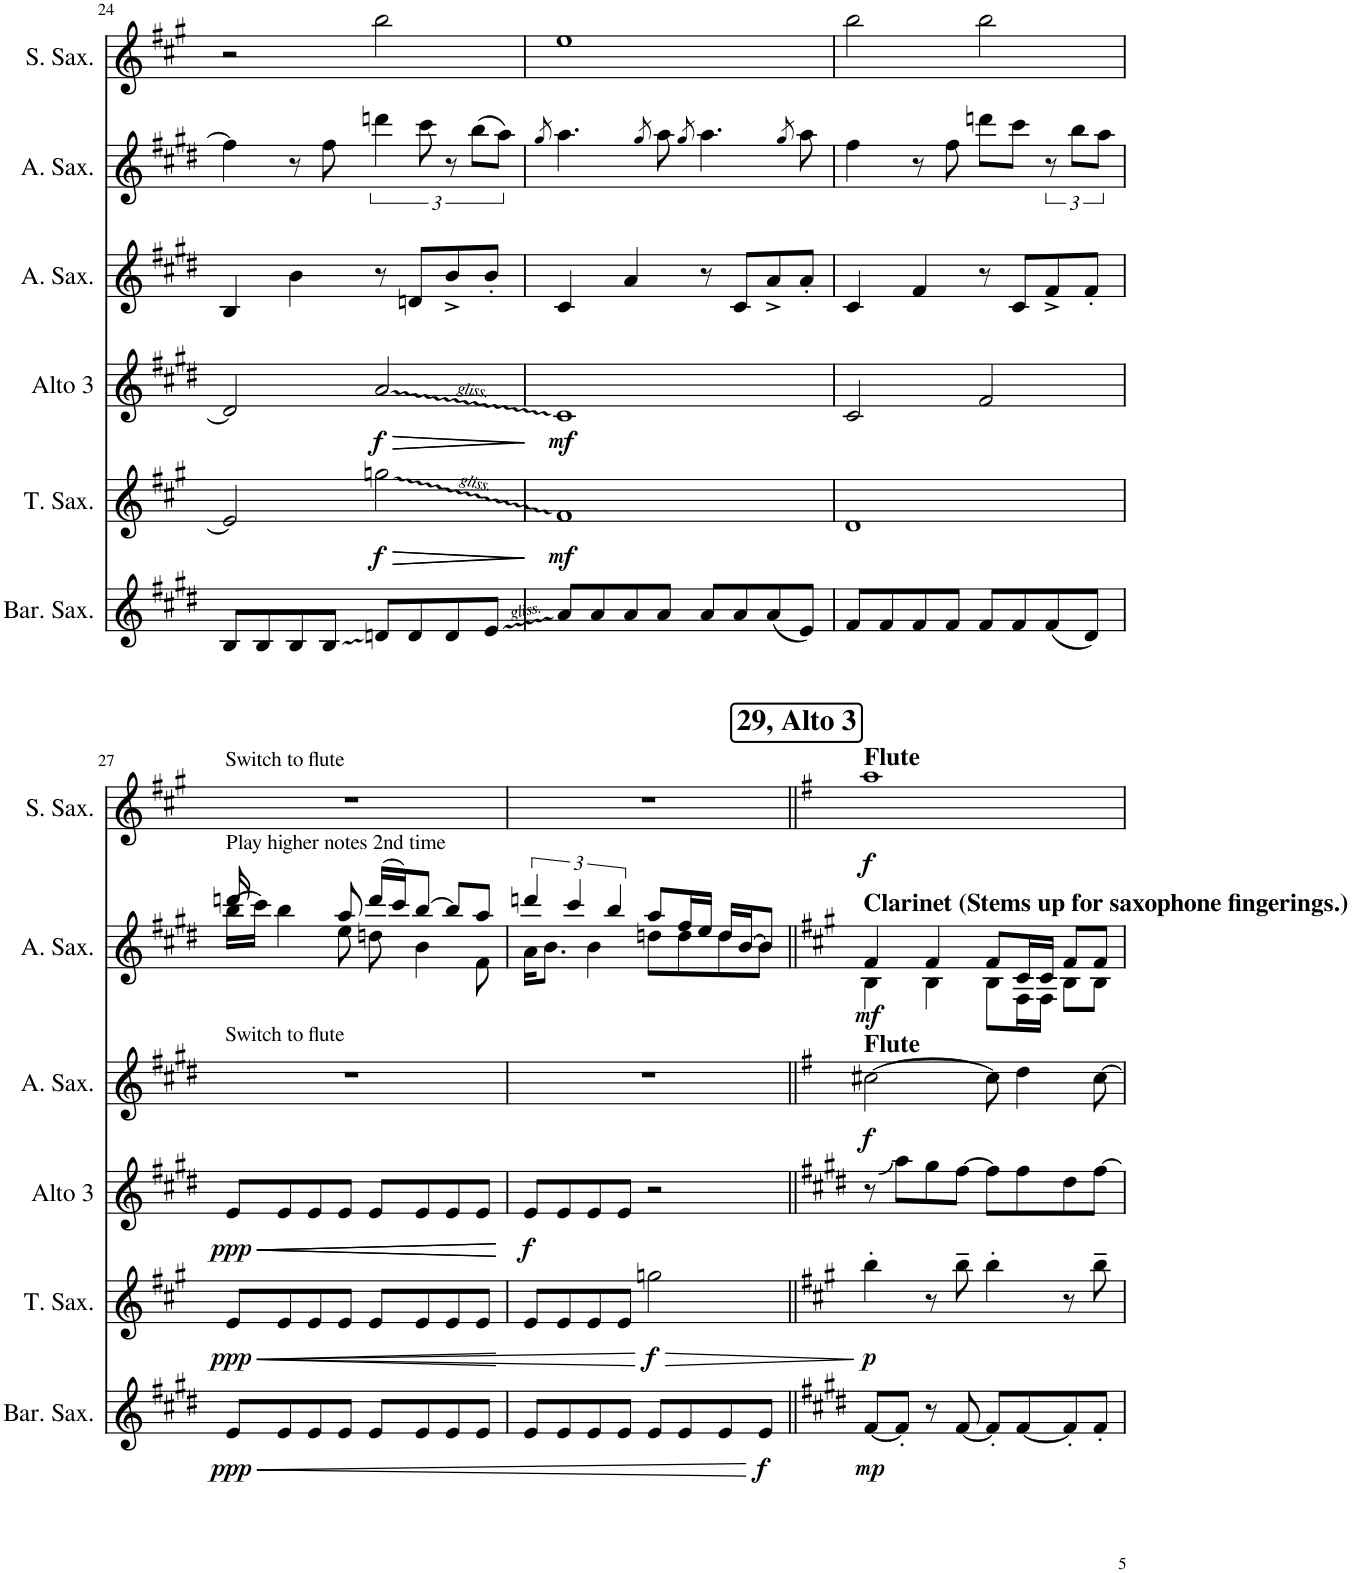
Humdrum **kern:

**kern	**dynam	**kern	**dynam	**kern	**dynam	**kern	**dynam	**kern	**dynam	**kern	**dynam
*part6	*part6	*part5	*part5	*part4	*part4	*part3	*part3	*part2	*part2	*part1	*part1
*staff6	*staff6	*staff5	*staff5	*staff4	*staff4	*staff3	*staff3	*staff2	*staff2	*staff1	*staff1
*I"Baritone Saxophone	*	*I"Tenor Saxophone	*	*I"Alto Sax 3	*	*I"Alto Sax 2	*	*I"Alto Saxophone	*	*I"Soprano Saxophone	*
*I'Bar. Sax.	*	*I'T. Sax.	*	*I'Alto 3	*	*I'Alto 2	*	*I'A. Sax.	*	*I'S. Sax.	*
!!LO:PB:g=z
*clefG2	*	*clefG2	*	*clefG2	*	*clefG2	*	*clefG2	*	*clefG2	*
*Trd12c21	*	*Trd8c14	*	*Trd5c9	*	*Trd5c9	*	*Trd5c9	*	*Trd1c2	*
*k[f#c#g#d#]	*	*k[f#c#g#]	*	*k[f#c#g#d#]	*	*k[f#c#g#d#]	*	*k[f#c#g#d#]	*	*k[f#c#g#]	*
*M4/4	*	*M4/4	*	*M4/4	*	*M4/4	*	*M4/4	*	*M4/4	*
=24	=24	=24	=24	=24	=24	=24	=24	=24	=24	=24	=24
8B/L	.	2e/]	.	2d#/]	.	4B/	.	4ff#\]	.	2r	.
8B/	.	.	.	.	.	.	.	.	.	.	.
8B/	.	.	.	.	.	4b\	.	8r	.	.	.
8B/J	.	.	.	.	.	.	.	8ff#\	.	.	.
!	!	!	!LO:HP:b	!	!	!	!	!	!	!	!
!	!	!	!LO:HP:n=1:b	!	!LO:HP:b	!	!	!	!	!	!
!	!	!	!LO:DY:n=1:b	!	!LO:HP:n=1:b	!	!	!	!	!	!
!	!	!	!	!	!LO:DY:n=1:b	!	!	!	!	!	!
8dn/L	.	2ggn\	> > f	2a/	> > f	8r	.	6dddn\	.	2bb\	.
8d/	.	.	.	.	.	8dn/L	.	.	.	.	.
.	.	.	.	.	.	.	.	12ccc#\	.	.	.
8d/	.	.	.	.	.	8b^/	.	12r	.	.	.
.	.	.	.	.	.	.	.	(>12bb\L	.	.	.
8e/J	.	.	.	.	.	8b'/J	.	.	.	.	.
.	.	.	.	.	.	.	.	12aa\J)	.	.	.
.	.	.	]	.	]	.	.	.	.	.	.
=25	=25	=25	=25	=25	=25	=25	=25	=25	=25	=25	=25
.	.	.	.	.	.	.	.	8qgg#/	.	.	.
!	!	!	!LO:DY:b	!	!LO:DY:b	!	!	!	!	!	!
8a/L	.	1f#	mf	1c#	mf	4c#/	.	4.aa\	.	1ee	.
8a/	.	.	.	.	.	.	.	.	.	.	.
8a/	.	.	.	.	.	4a/	.	.	.	.	.
.	.	.	.	.	.	.	.	8qgg#/	.	.	.
8a/J	.	.	.	.	.	.	.	8aa\	.	.	.
.	.	.	.	.	.	.	.	8qgg#/	.	.	.
8a/L	.	.	.	.	.	8r	.	4.aa\	.	.	.
8a/	.	.	.	.	.	8c#/L	.	.	.	.	.
(8a/	.	.	.	.	.	8a^/	.	.	.	.	.
.	.	.	.	.	.	.	.	8qgg#/	.	.	.
8e/J)	.	.	.	.	.	8a'/J	.	8aa\	.	.	.
.	.	.	]	.	]	.	.	.	.	.	.
=26	=26	=26	=26	=26	=26	=26	=26	=26	=26	=26	=26
8f#/L	.	1d	.	2c#/	.	4c#/	.	4ff#\	.	2bb\	.
8f#/	.	.	.	.	.	.	.	.	.	.	.
8f#/	.	.	.	.	.	4f#/	.	8r	.	.	.
8f#/J	.	.	.	.	.	.	.	8ff#\	.	.	.
8f#/L	.	.	.	2f#/	.	8r	.	8dddn\L	.	2bb\	.
8f#/	.	.	.	.	.	8c#/L	.	8ccc#\J	.	.	.
(8f#/	.	.	.	.	.	8f#^/	.	12r	.	.	.
.	.	.	.	.	.	.	.	12bb\L	.	.	.
8d#/J)	.	.	.	.	.	8f#'/J	.	.	.	.	.
.	.	.	.	.	.	.	.	12aa\J	.	.	.
!!LO:LB:g=z
=27	=27	=27	=27	=27	=27	=27	=27	=27	=27	=27	=27
!	!	!	!	!	!	!	!	!	!	!LO:TX:a:t=Switch to flute	!
!	!	!	!	!	!	!	!	!LO:TX:a:t=Play higher notes 2nd time	!	!	!
!	!	!	!	!	!	!LO:TX:a:t=Switch to flute	!	!	!	!	!
!	!LO:HP:b	!	!LO:HP:b	!	!LO:HP:b	!	!	!	!	!	!
*	*	*	*	*	*	*	*	*^	*	*	*
!	!LO:DY:n=1:b	!	!LO:DY:n=1:b	!	!LO:DY:n=1:b	!	!	!	!	!	!	!
8e/L	< ppp	8e/L	< ppp	8e/L	< ppp	1r	.	(>16bb\LL	16dddn/	.	1r	.
.	.	.	.	.	.	.	.	16ccc#\JJ)	16ryy	.	.	.
!	!	!	!LO:HP:b	!	!LO:HP:b	!	!	!	!	!	!	!
*	*	*	*	*	*	*	*	*v	*v	*	*	*
8e/	.	8e/	<	8e/	<	.	.	4bb\	.	.	.
8e/	.	8e/	.	8e/	.	.	.	.	.	.	.
*	*	*	*	*	*	*	*	*^	*	*	*
8e/J	.	8e/J	.	8e/J	.	.	.	8ee\	8aa/	.	.	.
8e/L	.	8e/L	.	8e/L	.	.	.	(>16ddd/LL	8ddn\	.	.	.
.	.	.	.	.	.	.	.	16ccc#/J)	.	.	.	.
8e/	.	8e/	.	8e/	.	.	.	[8bb/J	4b\	.	.	.
8e/	.	8e/	.	8e/	.	.	.	8bb/L]	.	.	.	.
8e/J	.	8e/J	.	8e/J	.	.	.	8aa/J	8f#\	.	.	.
*	*	*	*	*	*	*	*	*v	*v	*	*	*
.	.	.	[	.	[ [	.	.	.	.	.	.
=28	=28	=28	=28	=28	=28	=28	=28	=28	=28	=28	=28
*	*	*	*	*	*	*	*	*^	*	*	*
!	!	!	!	!	!LO:DY:b	!	!	!	!	!	!	!
8e/L	.	8e/L	.	8e/L	f	1r	.	6dddn/	16a\KL	.	1r	.
.	.	.	.	.	.	.	.	.	8.b\J	.	.	.
8e/	.	8e/	.	8e/	.	.	.	.	.	.	.	.
.	.	.	.	.	.	.	.	6ccc#/	.	.	.	.
8e/	.	8e/	.	8e/	.	.	.	.	4b\	.	.	.
.	.	.	.	.	.	.	.	6bb/	.	.	.	.
8e/J	.	8e/J	.	8e/J	.	.	.	.	.	.	.	.
!	!	!	!LO:HP:n=1:b	!	!	!	!	!	!	!	!	!
!	!	!	!LO:DY:n=1:b	!	!	!	!	!	!	!	!	!
8e/L	.	2ggn\	[ > f	2r	.	.	.	8aa/L	8ddn\L	.	.	.
8e/	.	.	.	.	.	.	.	16ff#/L	8dd\	.	.	.
.	.	.	.	.	.	.	.	16ee/JJ	.	.	.	.
8e/	.	.	.	.	.	.	.	16dd/LL	8dd\	.	.	.
.	.	.	.	.	.	.	.	[16b/J	.	.	.	.
!	!LO:DY:n=1:b	!	!	!	!	!	!	!	!	!	!	!
8e/J	[ f	.	.	.	.	.	.	8b/J]	8b\J	.	.	.
*	*	*	*	*	*	*	*	*v	*v	*	*	*
.	.	.	]	.	.	.	.	.	.	.	.
!!LO:REH:place=s1:a:B:cj:fs=14:t=29, Alto 3
=29||	=29||	=29||	=29||	=29||	=29||	=29||	=29||	=29||	=29||	=29||	=29||
*k[f#c#g#d#]	*	*k[f#c#g#]	*	*k[f#c#g#d#]	*	*k[f#]	*	*k[f#c#g#]	*	*k[f#]	*
*	*	*	*	*	*	*	*	*^	*	*	*
!	!	!	!	!	!	!	!	!	!	!	!LO:TX:a:B:t=Flute	!
!	!	!	!	!	!	!	!	!LO:TX:a:B:t=Clarinet (Stems up for saxophone fingerings.)	!	!	!	!
!	!	!	!	!	!	!LO:TX:a:B:t=Flute	!	!	!	!	!	!
!	!LO:DY:b	!	!LO:DY:b	!	!	!	!LO:DY:b	!	!	!LO:DY:b	!	!LO:DY:b
[8f#/L	mp	4bb'\	p	8r	.	[2cc#X\	f	4B\	4f#/	mf	1aa	f
8f#'/J]	.	.	.	8aa\L	.	.	.	.	.	.	.	.
8r	.	8r	.	8gg#\	.	.	.	4B\	4f#/	.	.	.
[8f#/	.	8bb~\	.	[8ff#\J	.	.	.	.	.	.	.	.
8f#'/L]	.	4bb'\	.	8ff#\L]	.	8cc#\]	.	8B\L	8f#/L	.	.	.
[8f#/	.	.	.	8ff#\	.	4dd\	.	16F#\L	16c#/L	.	.	.
.	.	.	.	.	.	.	.	16F#\JJ	16c#/JJ	.	.	.
8f#'/]	.	8r	.	8dd#\	.	.	.	8B\L	8f#/L	.	.	.
8f#'/J	.	8bb~\	.	[8ff#\J	.	[8cc#\	.	8B\J	8f#/J	.	.	.
*	*	*	*	*	*	*	*	*v	*v	*	*	*
=	=	=	=	=	=	=	=	=	=	=	=
*-	*-	*-	*-	*-	*-	*-	*-	*-	*-	*-	*-
